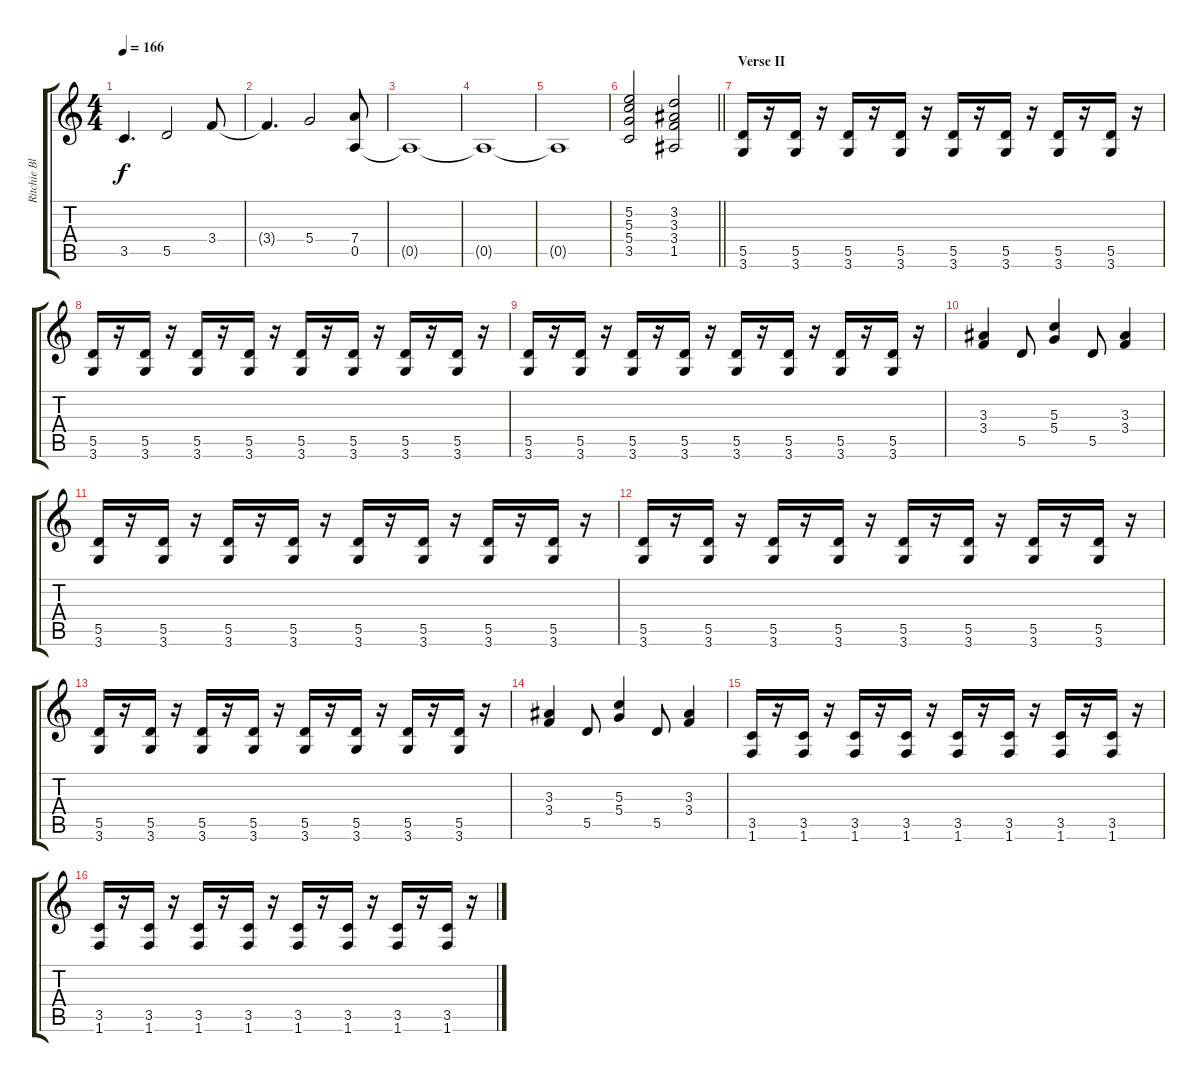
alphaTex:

\track ("Ritchie Blackmore" "Ritchie Bl") {instrument distortionguitar}
\staff {score tabs}
\tuning (E4 B3 G3 D3 A2 E2) {hide}
\ts (4 4)
\tempo 166
\clef g2
\ks c
3.5{t}.4{d dy f} 5.5.2 3.4.8 |
3.4{t}.4{d} 5.4.2 (7.4 0.5).8 |
0.5{t}.1 |
0.5{t}.1 |
0.5{t}.1 |
\barLineRight lightlight
(5.2 5.3 5.4 3.5).2 (3.2 3.3 3.4 1.5).2 |
\section ("" "Verse II")
(5.5 3.6).16 r.16 (5.5 3.6).16 r.16 (5.5 3.6).16 r.16 (5.5 3.6).16 r.16 (5.5 3.6).16 r.16 (5.5 3.6).16 r.16 (5.5 3.6).16 r.16 (5.5 3.6).16 r.16 |
(5.5 3.6).16 r.16 (5.5 3.6).16 r.16 (5.5 3.6).16 r.16 (5.5 3.6).16 r.16 (5.5 3.6).16 r.16 (5.5 3.6).16 r.16 (5.5 3.6).16 r.16 (5.5 3.6).16 r.16 |
(5.5 3.6).16 r.16 (5.5 3.6).16 r.16 (5.5 3.6).16 r.16 (5.5 3.6).16 r.16 (5.5 3.6).16 r.16 (5.5 3.6).16 r.16 (5.5 3.6).16 r.16 (5.5 3.6).16 r.16 |
(3.3 3.4).4 5.5.8 (5.3 5.4).4 5.5.8 (3.3 3.4).4 |
(5.5 3.6).16 r.16 (5.5 3.6).16 r.16 (5.5 3.6).16 r.16 (5.5 3.6).16 r.16 (5.5 3.6).16 r.16 (5.5 3.6).16 r.16 (5.5 3.6).16 r.16 (5.5 3.6).16 r.16 |
(5.5 3.6).16 r.16 (5.5 3.6).16 r.16 (5.5 3.6).16 r.16 (5.5 3.6).16 r.16 (5.5 3.6).16 r.16 (5.5 3.6).16 r.16 (5.5 3.6).16 r.16 (5.5 3.6).16 r.16 |
(5.5 3.6).16 r.16 (5.5 3.6).16 r.16 (5.5 3.6).16 r.16 (5.5 3.6).16 r.16 (5.5 3.6).16 r.16 (5.5 3.6).16 r.16 (5.5 3.6).16 r.16 (5.5 3.6).16 r.16 |
(3.3 3.4).4 5.5.8 (5.3 5.4).4 5.5.8 (3.3 3.4).4 |
(3.5 1.6).16 r.16 (3.5 1.6).16 r.16 (3.5 1.6).16 r.16 (3.5 1.6).16 r.16 (3.5 1.6).16 r.16 (3.5 1.6).16 r.16 (3.5 1.6).16 r.16 (3.5 1.6).16 r.16 |
(3.5 1.6).16 r.16 (3.5 1.6).16 r.16 (3.5 1.6).16 r.16 (3.5 1.6).16 r.16 (3.5 1.6).16 r.16 (3.5 1.6).16 r.16 (3.5 1.6).16 r.16 (3.5 1.6).16 r.16
